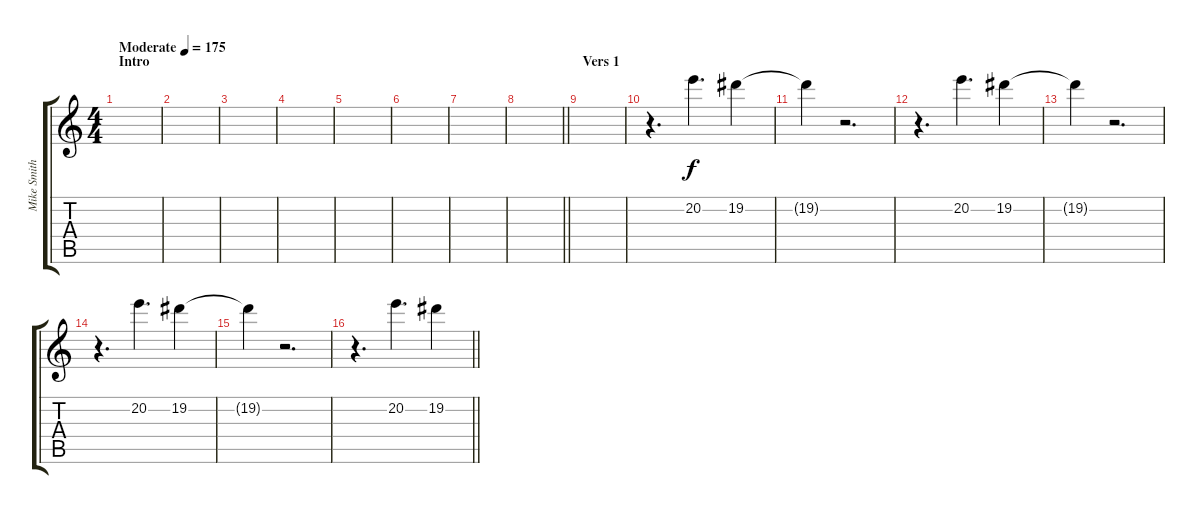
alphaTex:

\track ("Mike Smith (Harmonics)" "Mike Smith") {instrument electricguitarclean}
\staff {score tabs}
\tuning (Db4 Ab3 E3 B2 Gb2 B1) {hide}
\ts (4 4)
\section ("" "Intro")
\tempo (175 "Moderate")
\clef g2
\ks c
|
|
|
|
|
|
|
\barLineRight lightlight
|
\section ("" "Vers 1")
|
r.4{d} 20.2.4{d} 19.2.4 |
19.2{t}.4 r.2{d} |
r.4{d} 20.2.4{d} 19.2.4 |
19.2{t}.4 r.2{d} |
r.4{d} 20.2.4{d} 19.2.4 |
19.2{t}.4 r.2{d} |
\barLineRight lightlight
r.4{d} 20.2.4{d} 19.2.4
